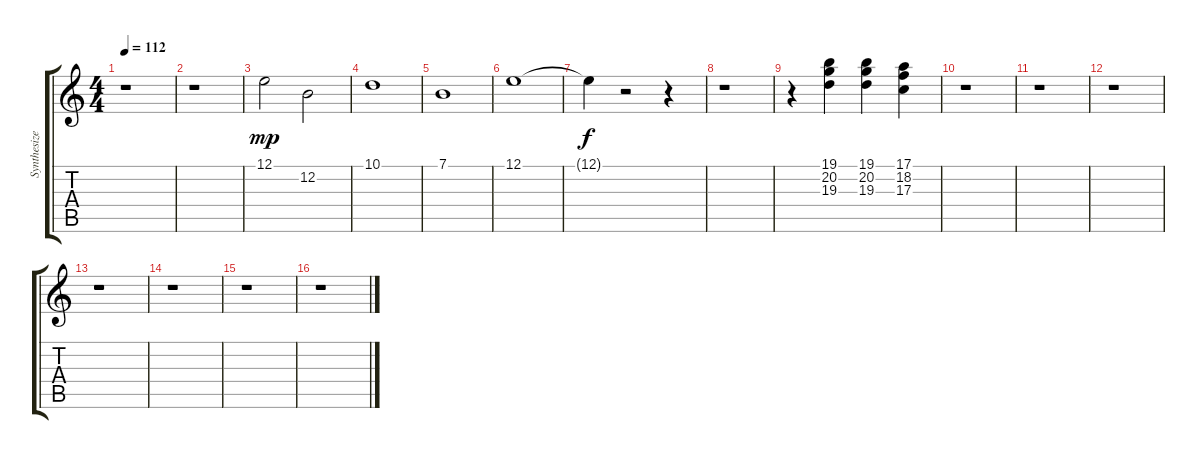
\track ("Synthesizer II" "Synthesize") {instrument stringensemble2}
\staff {score tabs}
\tuning (E4 B3 G3 D3 A2 E2) {hide}
\ts (4 4)
\tempo 112
\clef g2
\ks c
r.1{dy f} |
r.1 |
12.1.2{dy mp volume 14 balance 10 instrument fx5brightness} 12.2.2 |
10.1.1{volume 14 balance 10 instrument fx5brightness} |
7.1.1{volume 14 balance 10 instrument fx5brightness} |
12.1.1{volume 14 balance 10 instrument fx5brightness} |
12.1{t}.4{dy f} r.2 r.4 |
r.1{volume 14 balance 8 instrument stringensemble2} |
r.4{volume 15 balance 8 instrument rockorgan} (19.1 20.2 19.3).4 (19.1 20.2 19.3).4 (17.1 18.2 17.3).4 |
r.1{volume 12 balance 4 instrument stringensemble2} |
r.1 |
r.1 |
r.1 |
r.1 |
r.1 |
r.1
